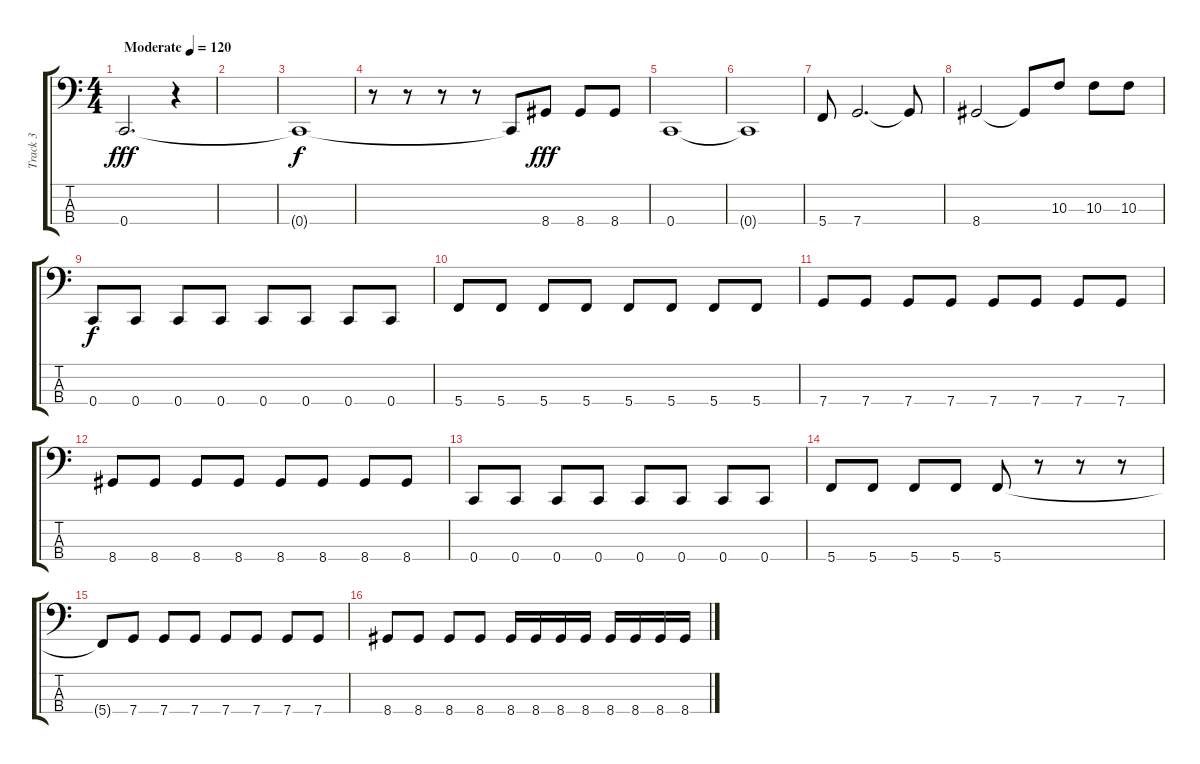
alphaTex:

\track ("Track 3" "Track 3") {instrument electricbasspick}
\staff {score tabs}
\tuning (F2 C2 G1 C1) {hide}
\ts (4 4)
\tempo (120 "Moderate")
\clef f4
\ks c
0.4.2{d dy fff instrument electricbasspick} r.4 |
|
0.4{t}.1{dy f} |
r.8 r.8 r.8 r.8 0.4{t}.8 8.4.8{dy fff} 8.4.8 8.4.8 |
0.4.1 |
0.4{t}.1 |
5.4.8 7.4.2{d} 7.4{t}.8 |
8.4.2 8.4{t}.8 10.3.8 10.3.8 10.3.8 |
0.4.8{dy f} 0.4.8 0.4.8 0.4.8 0.4.8 0.4.8 0.4.8 0.4.8 |
5.4.8 5.4.8 5.4.8 5.4.8 5.4.8 5.4.8 5.4.8 5.4.8 |
7.4.8 7.4.8 7.4.8 7.4.8 7.4.8 7.4.8 7.4.8 7.4.8 |
8.4.8 8.4.8 8.4.8 8.4.8 8.4.8 8.4.8 8.4.8 8.4.8 |
0.4.8 0.4.8 0.4.8 0.4.8 0.4.8 0.4.8 0.4.8 0.4.8 |
5.4.8 5.4.8 5.4.8 5.4.8 5.4.8 r.8 r.8 r.8 |
5.4{t}.8 7.4.8 7.4.8 7.4.8 7.4.8 7.4.8 7.4.8 7.4.8 |
8.4.8 8.4.8 8.4.8 8.4.8 8.4.16 8.4.16 8.4.16 8.4.16 8.4.16 8.4.16 8.4.16 8.4.16
